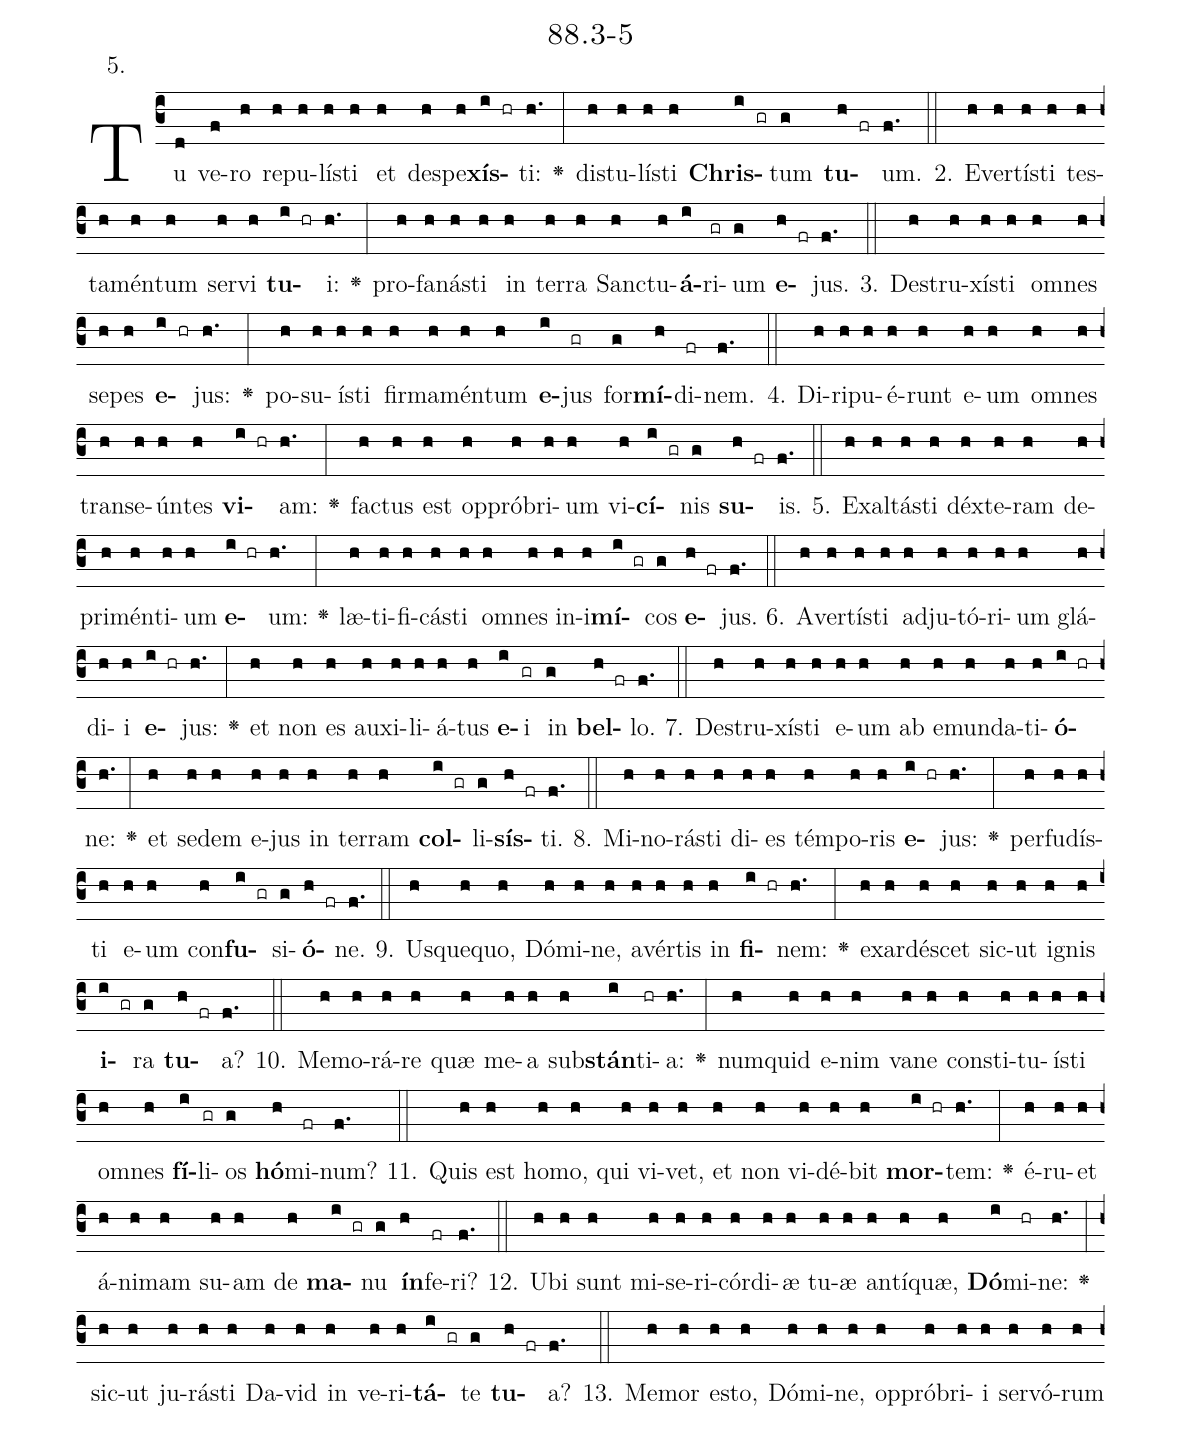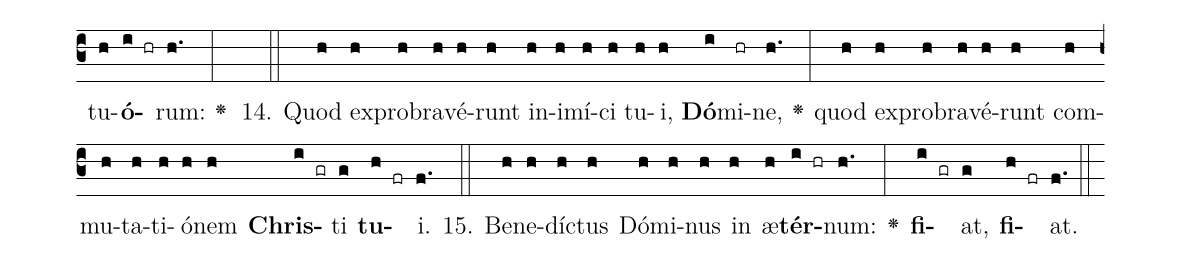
name: 88.3-5;
annotation: 5.;
%%
(c3)Tu(d) ve(f)ro(h) re(h)pu(h)lís(h)ti(h) et(h) de(h)spe(h)<b>xís</b>(i hr)ti:(h.) <v>\greheightstar</v>(:) dis(h)tu(h)lís(h)ti(h) <b>Chris</b>(i gr)tum(g) <b>tu</b>(h fr)um.(f.) (::)
2. E(h)ver(h)tís(h)ti(h) tes(h)ta(h)mén(h)tum(h) ser(h)vi(h) <b>tu</b>(i hr)i:(h.) <v>\greheightstar</v>(:) pro(h)fa(h)nás(h)ti(h) in(h) ter(h)ra(h) Sanc(h)tu(h)<b>á</b>(i)ri(gr)um(g) <b>e</b>(h fr)jus.(f.) (::)
3. De(h)stru(h)xís(h)ti(h) om(h)nes(h) se(h)pes(h) <b>e</b>(i hr)jus:(h.) <v>\greheightstar</v>(:) po(h)su(h)ís(h)ti(h) fir(h)ma(h)mén(h)tum(h) <b>e</b>(i)jus(gr) for(g)<b>mí</b>(h)di(fr)nem.(f.) (::)
4. Di(h)ri(h)pu(h)é(h)runt(h) e(h)um(h) om(h)nes(h) trans(h)e(h)ún(h)tes(h) <b>vi</b>(i hr)am:(h.) <v>\greheightstar</v>(:) fac(h)tus(h) est(h) op(h)pró(h)bri(h)um(h) vi(h)<b>cí</b>(i gr)nis(g) <b>su</b>(h fr)is.(f.) (::)
5. Ex(h)al(h)tás(h)ti(h) déx(h)te(h)ram(h) de(h)pri(h)mén(h)ti(h)um(h) <b>e</b>(i hr)um:(h.) <v>\greheightstar</v>(:) læ(h)ti(h)fi(h)cás(h)ti(h) om(h)nes(h) in(h)i(h)<b>mí</b>(i gr)cos(g) <b>e</b>(h fr)jus.(f.) (::)
6. A(h)ver(h)tís(h)ti(h) ad(h)ju(h)tó(h)ri(h)um(h) glá(h)di(h)i(h) <b>e</b>(i hr)jus:(h.) <v>\greheightstar</v>(:) et(h) non(h) es(h) au(h)xi(h)li(h)á(h)tus(h) <b>e</b>(i)i(gr) in(g) <b>bel</b>(h fr)lo.(f.) (::)
7. De(h)stru(h)xís(h)ti(h) e(h)um(h) ab(h) e(h)mun(h)da(h)ti(h)<b>ó</b>(i hr)ne:(h.) <v>\greheightstar</v>(:) et(h) se(h)dem(h) e(h)jus(h) in(h) ter(h)ram(h) <b>col</b>(i gr)li(g)<b>sís</b>(h fr)ti.(f.) (::)
8. Mi(h)no(h)rás(h)ti(h) di(h)es(h) tém(h)po(h)ris(h) <b>e</b>(i hr)jus:(h.) <v>\greheightstar</v>(:) per(h)fu(h)dís(h)ti(h) e(h)um(h) con(h)<b>fu</b>(i gr)si(g)<b>ó</b>(h fr)ne.(f.) (::)
9. Us(h)que(h)quo,(h) Dó(h)mi(h)ne,(h) a(h)vér(h)tis(h) in(h) <b>fi</b>(i hr)nem:(h.) <v>\greheightstar</v>(:) ex(h)ar(h)dé(h)scet(h) sic(h)ut(h) i(h)gnis(h) <b>i</b>(i gr)ra(g) <b>tu</b>(h fr)a?(f.) (::)
10. Me(h)mo(h)rá(h)re(h) quæ(h) me(h)a(h) sub(h)<b>stán</b>(i)ti(hr)a:(h.) <v>\greheightstar</v>(:) num(h)quid(h) e(h)nim(h) va(h)ne(h) con(h)sti(h)tu(h)ís(h)ti(h) om(h)nes(h) <b>fí</b>(i)li(gr)os(g) <b>hó</b>(h)mi(fr)num?(f.) (::)
11. Quis(h) est(h) ho(h)mo,(h) qui(h) vi(h)vet,(h) et(h) non(h) vi(h)dé(h)bit(h) <b>mor</b>(i hr)tem:(h.) <v>\greheightstar</v>(:) é(h)ru(h)et(h) á(h)ni(h)mam(h) su(h)am(h) de(h) <b>ma</b>(i gr)nu(g) <b>ín</b>(h)fe(fr)ri?(f.) (::)
12. U(h)bi(h) sunt(h) mi(h)se(h)ri(h)cór(h)di(h)æ(h) tu(h)æ(h) an(h)tí(h)quæ,(h) <b>Dó</b>(i)mi(hr)ne:(h.) <v>\greheightstar</v>(:) sic(h)ut(h) ju(h)rás(h)ti(h) Da(h)vid(h) in(h) ve(h)ri(h)<b>tá</b>(i gr)te(g) <b>tu</b>(h fr)a?(f.) (::)
13. Me(h)mor(h) es(h)to,(h) Dó(h)mi(h)ne,(h) op(h)pró(h)bri(h)i(h) ser(h)vó(h)rum(h) tu(h)<b>ó</b>(i hr)rum:(h.) <v>\greheightstar</v>(:)  (::)
14. Quod(h) ex(h)pro(h)bra(h)vé(h)runt(h) in(h)i(h)mí(h)ci(h) tu(h)i,(h) <b>Dó</b>(i)mi(hr)ne,(h.) <v>\greheightstar</v>(:) quod(h) ex(h)pro(h)bra(h)vé(h)runt(h) com(h)mu(h)ta(h)ti(h)ó(h)nem(h) <b>Chris</b>(i gr)ti(g) <b>tu</b>(h fr)i.(f.) (::)
15. Be(h)ne(h)díc(h)tus(h) Dó(h)mi(h)nus(h) in(h) æ(h)<b>tér</b>(i hr)num:(h.) <v>\greheightstar</v>(:) <b>fi</b>(i gr)at,(g) <b>fi</b>(h fr)at.(f.) (::)
